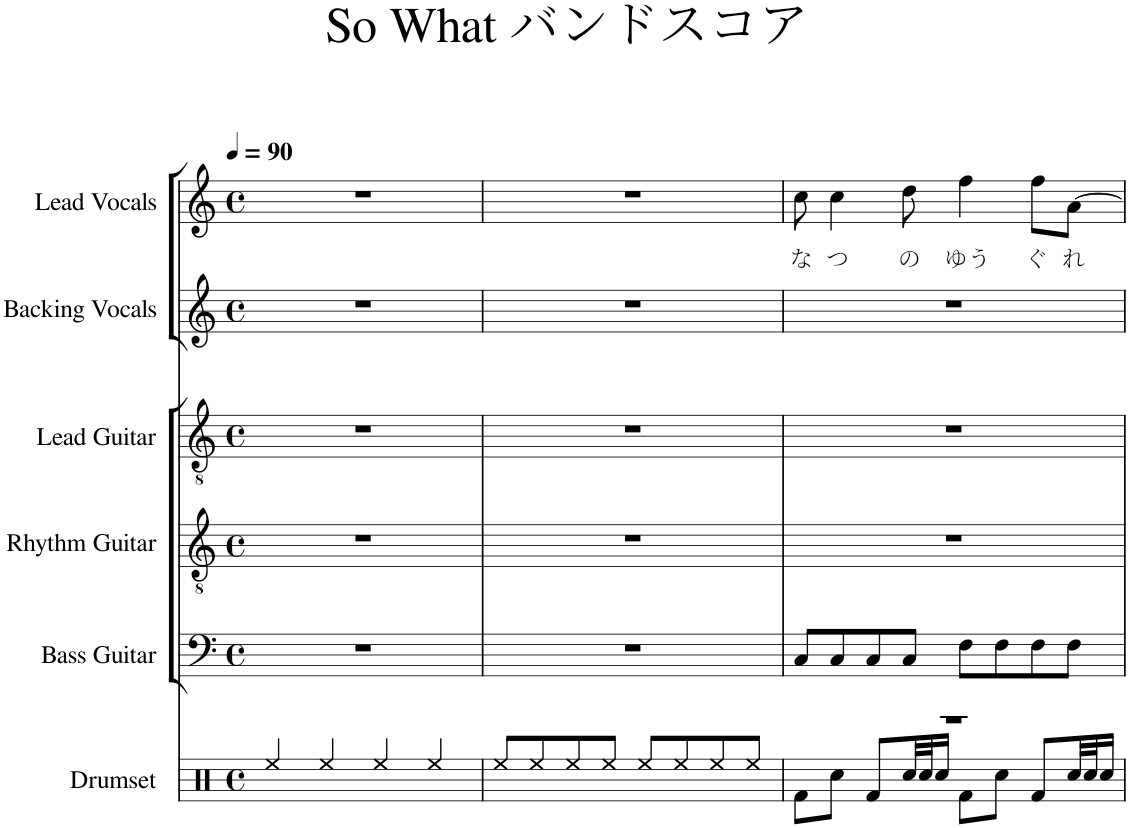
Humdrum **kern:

**kern	**kern	**kern	**kern	**kern	**kern	**text
*part6	*part5	*part4	*part3	*part2	*part1	*part1
*staff6	*staff5	*staff4	*staff3	*staff2	*staff1	*staff1
*I"Drumset	*I"Bass Guitar	*I"Rhythm Guitar	*I"Lead Guitar	*I"Backing Vocals	*I"Lead Vocals	*
*I'Drs.	*I'B. Guit.	*I'R. Gtr.	*I'L. Gtr.	*I'Bk. Voc.	*I'L. Voc.	*
*clefX	*clefF4	*clefGv2	*clefGv2	*clefG2	*clefG2	*
*	*Trd7c12	*	*	*	*	*
*k[]	*k[]	*k[]	*k[]	*k[]	*k[]	*
*M4/4	*M4/4	*M4/4	*M4/4	*M4/4	*M4/4	*
*met(c)	*met(c)	*met(c)	*met(c)	*met(c)	*met(c)	*
*MM90	*MM90	*MM90	*MM90	*MM90	*MM90	*
=1	=1	=1	=1	=1	=1	=1
4Ree/	1r	1r	1r	1r	1r	.
4Ree/	.	.	.	.	.	.
4Ree/	.	.	.	.	.	.
4Ree/	.	.	.	.	.	.
=2	=2	=2	=2	=2	=2	=2
8Ree/L	1r	1r	1r	1r	1r	.
8Ree/	.	.	.	.	.	.
8Ree/	.	.	.	.	.	.
8Ree/J	.	.	.	.	.	.
8Ree/L	.	.	.	.	.	.
8Ree/	.	.	.	.	.	.
8Ree/	.	.	.	.	.	.
8Ree/J	.	.	.	.	.	.
=3	=3	=3	=3	=3	=3	=3
*^	*	*	*	*	*	*
!	!	!	!	!	!	!	!LO:LY:b
1r	8Rf\L	8C/L	1r	1r	1r	8cc\	な
!	!	!	!	!	!	!	!LO:LY:b
.	8Rcc\J	8C/	.	.	.	4cc\	つ
.	8Rf/L	8C/	.	.	.	.	.
!	!	!	!	!	!	!	!LO:LY:b
.	32Rcc/LL	8C/J	.	.	.	8dd\	の
.	32Rcc/J	.	.	.	.	.	.
.	16Rcc/JJ	.	.	.	.	.	.
!	!	!	!	!	!	!	!LO:LY:b
.	8Rf\L	8F\L	.	.	.	4ff\	ゆう
.	8Rcc\J	8F\	.	.	.	.	.
!	!	!	!	!	!	!	!LO:LY:b
.	8Rf/L	8F\	.	.	.	8ff\L	ぐ
!	!	!	!	!	!	!	!LO:LY:b
.	32Rcc/LL	8F\J	.	.	.	[8a\J	れ
.	32Rcc/J	.	.	.	.	.	.
.	16Rcc/JJ	.	.	.	.	.	.
*v	*v	*	*	*	*	*	*
=	=	=	=	=	=	=
*-	*-	*-	*-	*-	*-	*-
